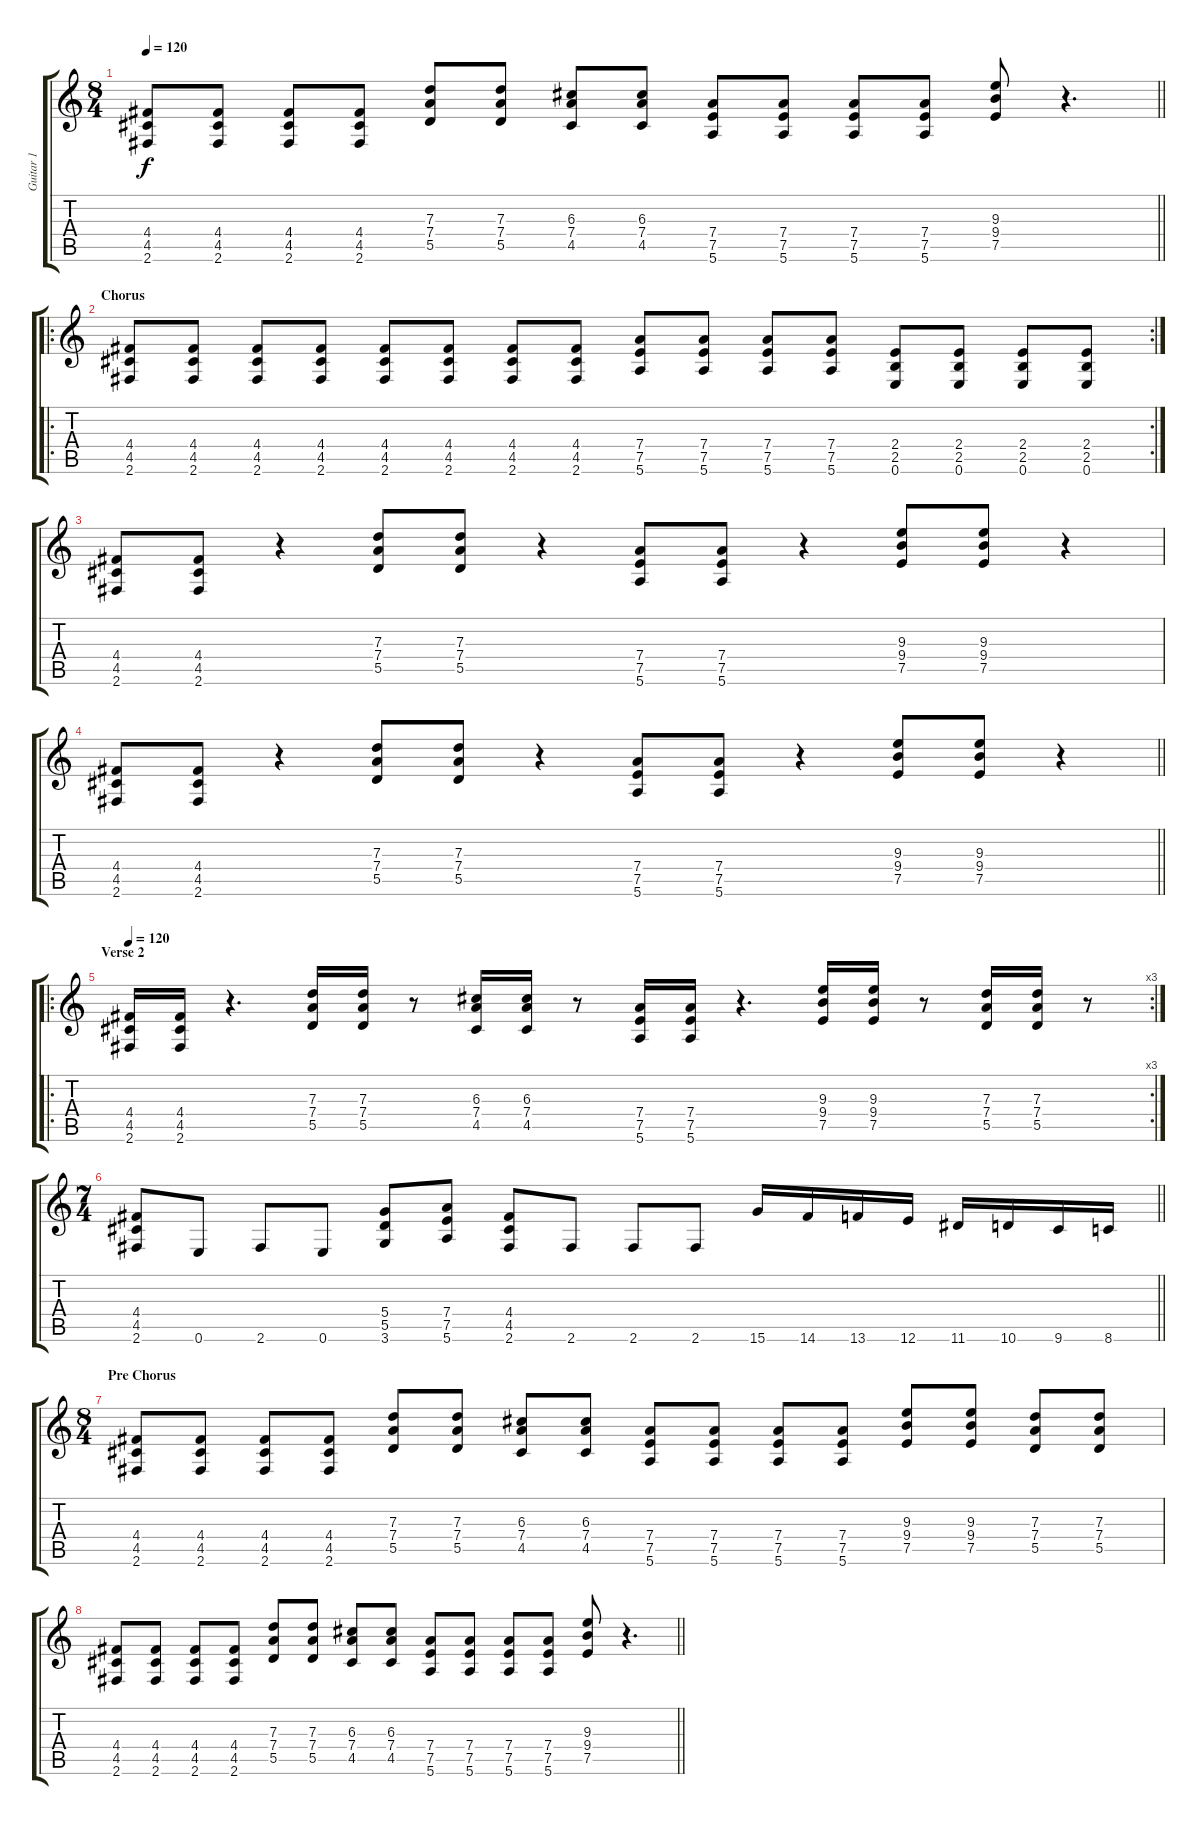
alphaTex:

\track ("Guitar 1" "Guitar 1") {instrument distortionguitar}
\staff {score tabs}
\tuning (E4 B3 G3 D3 A2 E2) {hide}
\ts (8 4)
\tempo 120
\clef g2
\barLineRight lightlight
\ks c
(4.4 4.5 2.6).8{dy f instrument distortionguitar} (4.4 4.5 2.6).8 (4.4 4.5 2.6).8 (4.4 4.5 2.6).8 (7.3 7.4 5.5).8 (7.3 7.4 5.5).8 (6.3 7.4 4.5).8 (6.3 7.4 4.5).8 (7.4 7.5 5.6).8 (7.4 7.5 5.6).8 (7.4 7.5 5.6).8 (7.4 7.5 5.6).8 (9.3 9.4 7.5).8 r.4{d} |
\ro
\rc 2
\section ("" "Chorus")
(4.4 4.5 2.6).8 (4.4 4.5 2.6).8 (4.4 4.5 2.6).8 (4.4 4.5 2.6).8 (4.4 4.5 2.6).8 (4.4 4.5 2.6).8 (4.4 4.5 2.6).8 (4.4 4.5 2.6).8 (7.4 7.5 5.6).8 (7.4 7.5 5.6).8 (7.4 7.5 5.6).8 (7.4 7.5 5.6).8 (2.4 2.5 0.6).8 (2.4 2.5 0.6).8 (2.4 2.5 0.6).8 (2.4 2.5 0.6).8 |
(4.4 4.5 2.6).8 (4.4 4.5 2.6).8 r.4 (7.3 7.4 5.5).8 (7.3 7.4 5.5).8 r.4 (7.4 7.5 5.6).8 (7.4 7.5 5.6).8 r.4 (9.3 9.4 7.5).8 (9.3 9.4 7.5).8 r.4 |
\barLineRight lightlight
(4.4 4.5 2.6).8 (4.4 4.5 2.6).8 r.4 (7.3 7.4 5.5).8 (7.3 7.4 5.5).8 r.4 (7.4 7.5 5.6).8 (7.4 7.5 5.6).8 r.4 (9.3 9.4 7.5).8 (9.3 9.4 7.5).8 r.4 |
\ro
\rc 3
\section ("" "Verse 2")
\tempo 120
(4.4 4.5 2.6).16 (4.4 4.5 2.6).16 r.4{d} (7.3 7.4 5.5).16 (7.3 7.4 5.5).16 r.8 (6.3 7.4 4.5).16 (6.3 7.4 4.5).16 r.8 (7.4 7.5 5.6).16 (7.4 7.5 5.6).16 r.4{d} (9.3 9.4 7.5).16 (9.3 9.4 7.5).16 r.8 (7.3 7.4 5.5).16 (7.3 7.4 5.5).16 r.8 |
\ts (7 4)
\barLineRight lightlight
(4.4 4.5 2.6).8 0.6.8 2.6.8 0.6.8 (5.4 5.5 3.6).8 (7.4 7.5 5.6).8 (4.4 4.5 2.6).8 2.6.8{instrument guitarharmonics} 2.6.8 2.6.8 15.6.16{instrument guitarfretnoise} 14.6.16 13.6.16 12.6.16 11.6.16 10.6.16 9.6.16 8.6.16 |
\ts (8 4)
\section ("" "Pre Chorus")
(4.4 4.5 2.6).8{instrument distortionguitar} (4.4 4.5 2.6).8 (4.4 4.5 2.6).8 (4.4 4.5 2.6).8 (7.3 7.4 5.5).8 (7.3 7.4 5.5).8 (6.3 7.4 4.5).8 (6.3 7.4 4.5).8 (7.4 7.5 5.6).8 (7.4 7.5 5.6).8 (7.4 7.5 5.6).8 (7.4 7.5 5.6).8 (9.3 9.4 7.5).8 (9.3 9.4 7.5).8 (7.3 7.4 5.5).8 (7.3 7.4 5.5).8 |
\barLineRight lightlight
(4.4 4.5 2.6).8{instrument distortionguitar} (4.4 4.5 2.6).8 (4.4 4.5 2.6).8 (4.4 4.5 2.6).8 (7.3 7.4 5.5).8 (7.3 7.4 5.5).8 (6.3 7.4 4.5).8 (6.3 7.4 4.5).8 (7.4 7.5 5.6).8 (7.4 7.5 5.6).8 (7.4 7.5 5.6).8 (7.4 7.5 5.6).8 (9.3 9.4 7.5).8 r.4{d}
